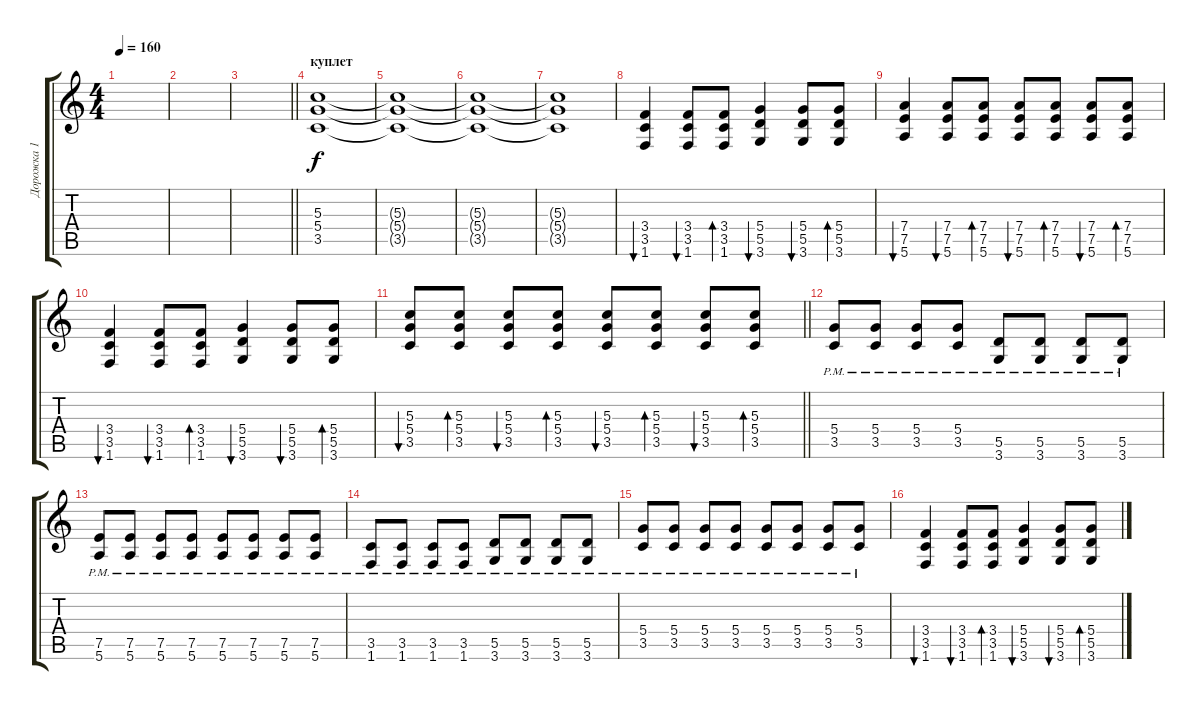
\track ("Дорожка 1" "Дорожка 1") {instrument distortionguitar}
\staff {score tabs}
\tuning (E4 B3 G3 D3 A2 E2) {hide}
\ts (4 4)
\tempo 160
\clef g2
\ks c
|
|
\barLineRight lightlight
|
\section ("" "куплет")
(5.3 5.4 3.5).1 |
(5.3{t} 5.4{t} 3.5{t}).1 |
(5.3{t} 5.4{t} 3.5{t}).1 |
(5.3{t} 5.4{t} 3.5{t}).1 |
(3.4 3.5 1.6).4{bu 60} (3.4 3.5 1.6).8{bu 60} (3.4 3.5 1.6).8{bd 60} (5.4 5.5 3.6).4{bu 60} (5.4 5.5 3.6).8{bu 60} (5.4 5.5 3.6).8{bd 60} |
(7.4 7.5 5.6).4{bu 60} (7.4 7.5 5.6).8{bu 60} (7.4 7.5 5.6).8{bd 60} (7.4 7.5 5.6).8{bu 60} (7.4 7.5 5.6).8{bd 60} (7.4 7.5 5.6).8{bu 60} (7.4 7.5 5.6).8{bd 60} |
(3.4 3.5 1.6).4{bu 60} (3.4 3.5 1.6).8{bu 60} (3.4 3.5 1.6).8{bd 60} (5.4 5.5 3.6).4{bu 60} (5.4 5.5 3.6).8{bu 60} (5.4 5.5 3.6).8{bd 60} |
\barLineRight lightlight
(5.3 5.4 3.5).8{bu 60} (5.3 5.4 3.5).8{bd 60} (5.3 5.4 3.5).8{bu 60} (5.3 5.4 3.5).8{bd 60} (5.3 5.4 3.5).8{bu 60} (5.3 5.4 3.5).8{bd 60} (5.3 5.4 3.5).8{bu 60} (5.3 5.4 3.5).8{bd 60} |
(5.4{pm} 3.5{pm}).8 (5.4{pm} 3.5{pm}).8 (5.4{pm} 3.5{pm}).8 (5.4{pm} 3.5{pm}).8 (5.5{pm} 3.6{pm}).8 (5.5{pm} 3.6{pm}).8 (5.5{pm} 3.6{pm}).8 (5.5{pm} 3.6{pm}).8 |
(7.5{pm} 5.6{pm}).8 (7.5{pm} 5.6{pm}).8 (7.5{pm} 5.6{pm}).8 (7.5{pm} 5.6{pm}).8 (7.5{pm} 5.6{pm}).8 (7.5{pm} 5.6{pm}).8 (7.5{pm} 5.6{pm}).8 (7.5{pm} 5.6{pm}).8 |
(3.5{pm} 1.6{pm}).8 (3.5{pm} 1.6{pm}).8 (3.5{pm} 1.6{pm}).8 (3.5{pm} 1.6{pm}).8 (5.5{pm} 3.6{pm}).8 (5.5{pm} 3.6{pm}).8 (5.5{pm} 3.6{pm}).8 (5.5{pm} 3.6{pm}).8 |
(5.4{pm} 3.5{pm}).8 (5.4{pm} 3.5{pm}).8 (5.4{pm} 3.5{pm}).8 (5.4{pm} 3.5{pm}).8 (5.4{pm} 3.5{pm}).8 (5.4{pm} 3.5{pm}).8 (5.4{pm} 3.5{pm}).8 (5.4{pm} 3.5{pm}).8 |
(3.4 3.5 1.6).4{bu 60} (3.4 3.5 1.6).8{bu 60} (3.4 3.5 1.6).8{bd 60} (5.4 5.5 3.6).4{bu 60} (5.4 5.5 3.6).8{bu 60} (5.4 5.5 3.6).8{bd 60}
